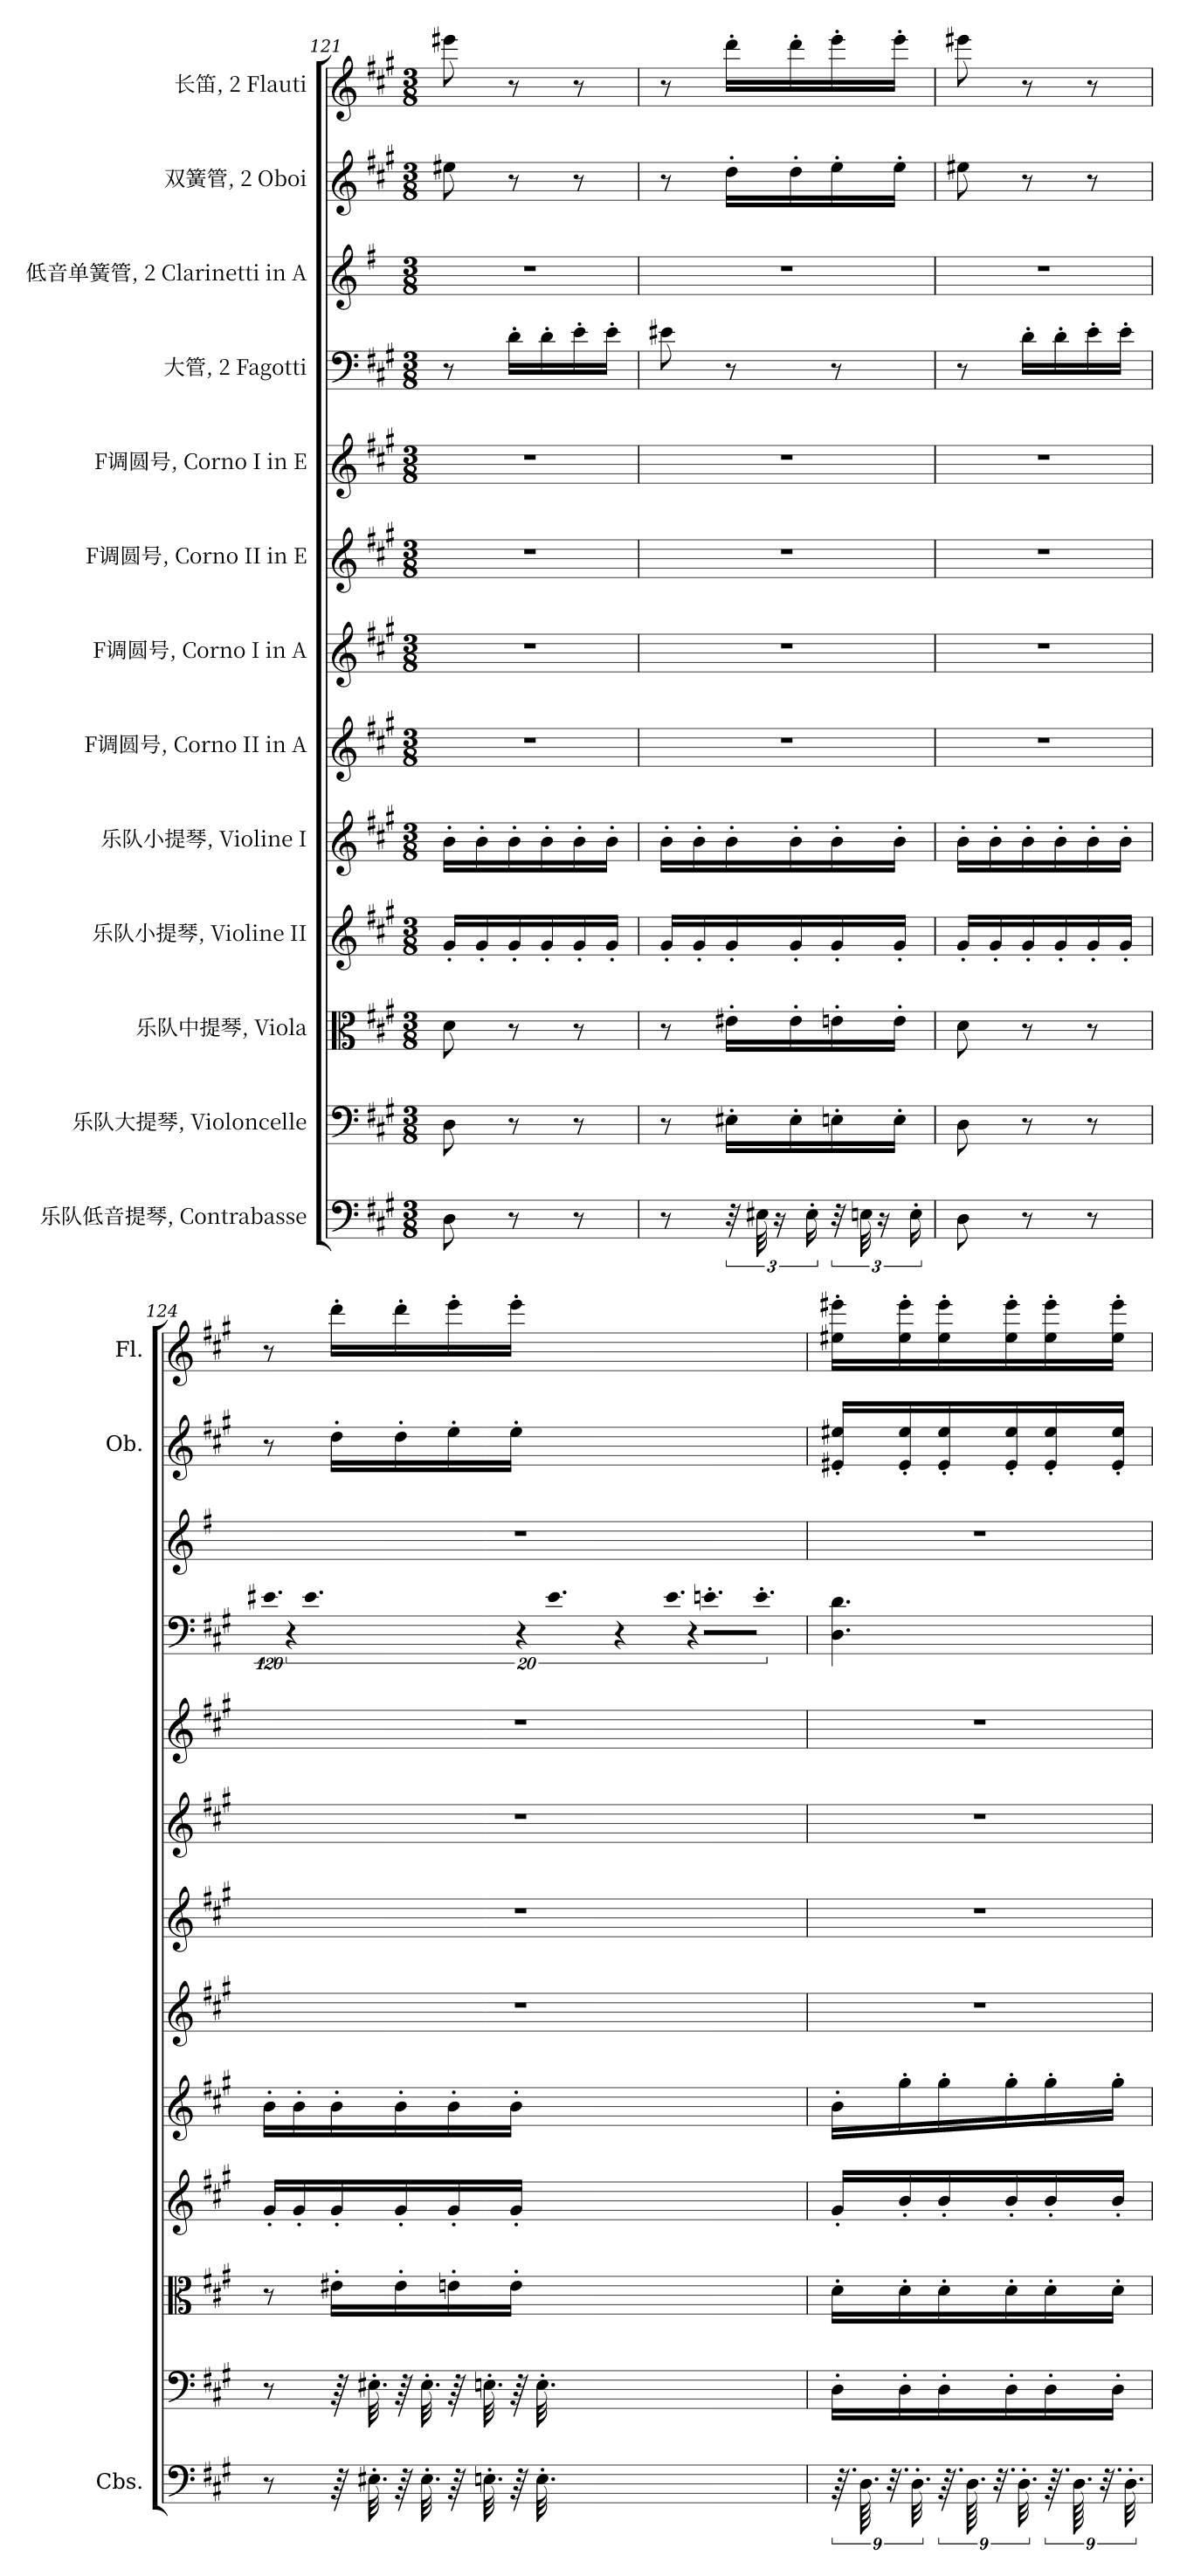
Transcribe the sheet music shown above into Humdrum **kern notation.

**kern	**kern	**kern	**kern	**kern	**kern	**kern	**kern	**kern	**kern	**kern	**kern	**kern
*part13	*part12	*part11	*part10	*part9	*part8	*part7	*part6	*part5	*part4	*part3	*part2	*part1
*staff13	*staff12	*staff11	*staff10	*staff9	*staff8	*staff7	*staff6	*staff5	*staff4	*staff3	*staff2	*staff1
*I"乐队低音提琴, Contrabasse	*I"乐队大提琴, Violoncelle	*I"乐队中提琴, Viola	*I"乐队小提琴, Violine II	*I"乐队小提琴, Violine I	*I"F调圆号, Corno II in A	*I"F调圆号, Corno I in A	*I"F调圆号, Corno II in E	*I"F调圆号, Corno I in E	*I"大管, 2 Fagotti	*I"低音单簧管, 2 Clarinetti in A	*I"双簧管, 2 Oboi	*I"长笛, 2 Flauti
*I'Cbs.	*	*	*	*	*	*	*	*	*	*	*I'Ob.	*I'Fl.
*clefF4	*clefF4	*clefC3	*clefG2	*clefG2	*clefG2	*clefG2	*clefG2	*clefG2	*clefF4	*clefG2	*clefG2	*clefG2
*ITrd7c12	*	*	*	*	*ITrd4c7	*ITrd4c7	*ITrd4c7	*ITrd4c7	*	*ITrd8c14	*	*
*k[f#c#g#]	*k[f#c#g#]	*k[f#c#g#]	*k[f#c#g#]	*k[f#c#g#]	*k[f#c#]	*k[f#c#]	*k[f#c#]	*k[f#c#]	*k[f#c#g#]	*k[f#]	*k[f#c#g#]	*k[f#c#g#]
*M3/8	*M3/8	*M3/8	*M3/8	*M3/8	*M3/8	*M3/8	*M3/8	*M3/8	*M3/8	*M3/8	*M3/8	*M3/8
*MM35	*MM35	*MM35	*MM35	*MM35	*MM35	*MM35	*MM35	*MM35	*MM35	*MM35	*MM35	*MM35
=121	=121	=121	=121	=121	=121	=121	=121	=121	=121	=121	=121	=121
8DD\	8D\	8d\	16g#'/LL	16b'\LL	4.r	4.r	4.r	4.r	8r	4.r	8ee#X\	8eee#X\
.	.	.	16g#'/	16b'\	.	.	.	.	.	.	.	.
*	*	*	*	*	*	*	*	*	*	*	*	*MM38
8r	8r	8r	16g#'/	16b'\	.	.	.	.	16d'\LL	.	8r	8r
.	.	.	16g#'/	16b'\	.	.	.	.	16d'\	.	.	.
8r	8r	8r	16g#'/	16b'\	.	.	.	.	16e'\	.	8r	8r
.	.	.	16g#'/JJ	16b'\JJ	.	.	.	.	16e'\JJ	.	.	.
=122	=122	=122	=122	=122	=122	=122	=122	=122	=122	=122	=122	=122
*	*	*	*	*	*	*	*	*	*	*	*	*MM35
8r	8r	8r	16g#'/LL	16b'\LL	4.r	4.r	4.r	4.r	8e#X\	4.r	8r	8r
.	.	.	16g#'/	16b'\	.	.	.	.	.	.	.	.
*	*	*	*	*	*	*	*	*	*	*	*	*MM38
48r	16E#X'\LL	16e#X'\LL	16g#'/	16b'\	.	.	.	.	8r	.	16dd'\LL	16ddd'\LL
48EE#X\	.	.	.	.	.	.	.	.	.	.	.	.
24r	.	.	.	.	.	.	.	.	.	.	.	.
.	16E#'\	16e#'\	16g#'/	16b'\	.	.	.	.	.	.	16dd'\	16ddd'\
24EE#'\	.	.	.	.	.	.	.	.	.	.	.	.
48r	16En'\	16en'\	16g#'/	16b'\	.	.	.	.	8r	.	16ee'\	16eee'\
48EEn\	.	.	.	.	.	.	.	.	.	.	.	.
24r	.	.	.	.	.	.	.	.	.	.	.	.
.	16E'\JJ	16e'\JJ	16g#'/JJ	16b'\JJ	.	.	.	.	.	.	16ee'\JJ	16eee'\JJ
24EE'\	.	.	.	.	.	.	.	.	.	.	.	.
=123	=123	=123	=123	=123	=123	=123	=123	=123	=123	=123	=123	=123
*	*	*	*	*	*	*	*	*	*	*	*	*MM35
8DD\	8D\	8d\	16g#'/LL	16b'\LL	4.r	4.r	4.r	4.r	8r	4.r	8ee#X\	8eee#X\
.	.	.	16g#'/	16b'\	.	.	.	.	.	.	.	.
*	*	*	*	*	*	*	*	*	*	*	*	*MM38
8r	8r	8r	16g#'/	16b'\	.	.	.	.	16d'\LL	.	8r	8r
.	.	.	16g#'/	16b'\	.	.	.	.	16d'\	.	.	.
8r	8r	8r	16g#'/	16b'\	.	.	.	.	16e'\	.	8r	8r
.	.	.	16g#'/JJ	16b'\JJ	.	.	.	.	16e'\JJ	.	.	.
!!LO:PB:g=z
=124	=124	=124	=124	=124	=124	=124	=124	=124	=124	=124	=124	=124
!	!	!	!	!	!	!	!	!	!LO:N:vis=32.	!	!	!
8r	8r	8r	16g#'/LL	16b'\LL	4.r	4.r	4.r	4.r	1920%103e#X\	4.r	8r	8r
!	!	!	!	!	!	!	!	!	!LO:N:vis=64.	!	!	!
.	.	.	.	.	.	.	.	.	640%17r	.	.	.
.	.	.	16g#'/	16b'\	.	.	.	.	.	.	.	.
!	!	!	!	!	!	!	!	!	!LO:N:vis=32.	!	!	!
.	.	.	.	.	.	.	.	.	640%17e#\	.	.	.
.	.	.	.	.	.	.	.	.	1920ryy	.	.	.
!	!	!	!	!	!	!	!	!	!LO:N:vis=64.	!	!	!
.	.	.	.	.	.	.	.	.	640%17r	.	.	.
*	*	*	*	*	*	*	*	*	*	*	*	*MM40
64r	64r	16e#X'\LL	16g#'/	16b'\	.	.	.	.	.	.	16dd'\LL	16ddd'\LL
!	!	!	!	!	!	!	!	!	!LO:N:vis=32.	!	!	!
.	.	.	.	.	.	.	.	.	640%17e#\	.	.	.
32.EE#X'\	32.E#X'\	.	.	.	.	.	.	.	.	.	.	.
.	.	.	.	.	.	.	.	.	1920ryy	.	.	.
!	!	!	!	!	!	!	!	!	!LO:N:vis=32.	!	!	!
.	.	.	.	.	.	.	.	.	1920%103r	.	.	.
64r	64r	16e#'\	16g#'/	16b'\	.	.	.	.	.	.	16dd'\	16ddd'\
32.EE#'\	32.E#'\	.	.	.	.	.	.	.	.	.	.	.
!	!	!	!	!	!	!	!	!	!LO:N:vis=32.	!	!	!
.	.	.	.	.	.	.	.	.	640%17e#\	.	.	.
!	!	!	!	!	!	!	!	!	!LO:N:vis=64.	!	!	!
.	.	.	.	.	.	.	.	.	640%17r	.	.	.
64r	64r	16en'\	16g#'/	16b'\	.	.	.	.	.	.	16ee'\	16eee'\
32.EEn'\	32.En'\	.	.	.	.	.	.	.	.	.	.	.
!	!	!	!	!	!	!	!	!	!LO:N:vis=32.	!	!	!
.	.	.	.	.	.	.	.	.	1920%103en'\LLL	.	.	.
64r	64r	16e'\JJ	16g#'/JJ	16b'\JJ	.	.	.	.	.	.	16ee'\JJ	16eee'\JJ
!	!	!	!	!	!	!	!	!	!LO:N:vis=32.	!	!	!
.	.	.	.	.	.	.	.	.	1920%103e'\JJJ	.	.	.
32.EE'\	32.E'\	.	.	.	.	.	.	.	.	.	.	.
=125	=125	=125	=125	=125	=125	=125	=125	=125	=125	=125	=125	=125
*	*	*	*	*	*	*	*	*	*	*	*	*MM38
72.r	16D'\LL	16d'\LL	16g#'/LL	16b'\LL	4.r	4.r	4.r	4.r	4.D\ 4.d\	4.r	16e#X/' 16ee#X/'LL	16ee#X\' 16eee#X\'LL
72.DD\	.	.	.	.	.	.	.	.	.	.	.	.
36.r	.	.	.	.	.	.	.	.	.	.	.	.
.	16D'\	16d'\	16b'/	16gg#'\	.	.	.	.	.	.	16e#/' 16ee#/'	16ee#\' 16eee#\'
36.DD'\	.	.	.	.	.	.	.	.	.	.	.	.
*	*	*	*	*	*	*	*	*	*	*	*	*MM40
72.r	16D'\	16d'\	16b'/	16gg#'\	.	.	.	.	.	.	16e#/' 16ee#/'	16ee#\' 16eee#\'
72.DD\	.	.	.	.	.	.	.	.	.	.	.	.
36.r	.	.	.	.	.	.	.	.	.	.	.	.
.	16D'\	16d'\	16b'/	16gg#'\	.	.	.	.	.	.	16e#/' 16ee#/'	16ee#\' 16eee#\'
36.DD'\	.	.	.	.	.	.	.	.	.	.	.	.
72.r	16D'\	16d'\	16b'/	16gg#'\	.	.	.	.	.	.	16e#/' 16ee#/'	16ee#\' 16eee#\'
72.DD\	.	.	.	.	.	.	.	.	.	.	.	.
36.r	.	.	.	.	.	.	.	.	.	.	.	.
.	16D'\JJ	16d'\JJ	16b'/JJ	16gg#'\JJ	.	.	.	.	.	.	16e#/' 16ee#/'JJ	16ee#\' 16eee#\'JJ
36.DD'\	.	.	.	.	.	.	.	.	.	.	.	.
=	=	=	=	=	=	=	=	=	=	=	=	=
*-	*-	*-	*-	*-	*-	*-	*-	*-	*-	*-	*-	*-
